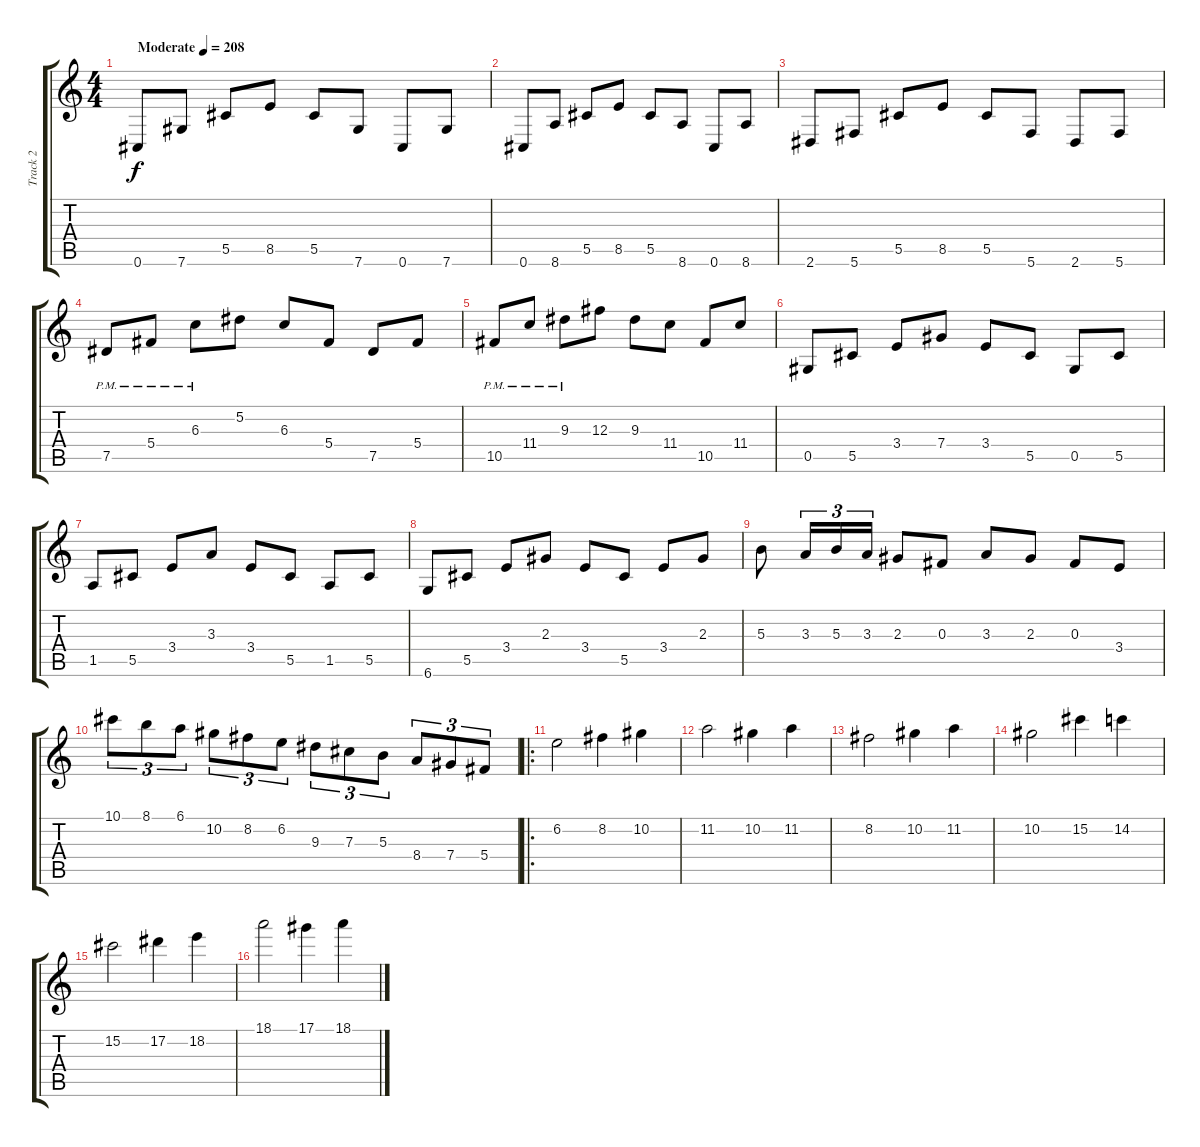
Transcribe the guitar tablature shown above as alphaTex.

\track ("Track 2" "Track 2") {instrument distortionguitar}
\staff {score tabs}
\tuning (Eb4 Bb3 Gb3 Db3 Ab2 Db2) {hide}
\ts (4 4)
\tempo (208 "Moderate")
\clef g2
\ks c
0.6.8{dy f instrument distortionguitar} 7.6.8 5.5.8 8.5.8 5.5.8 7.6.8 0.6.8 7.6.8 |
0.6.8 8.6.8 5.5.8 8.5.8 5.5.8 8.6.8 0.6.8 8.6.8 |
2.6.8 5.6.8 5.5.8 8.5.8 5.5.8 5.6.8 2.6.8 5.6.8 |
7.5{pm}.8 5.4{pm}.8 6.3{pm}.8 5.2.8 6.3.8 5.4.8 7.5.8 5.4.8 |
10.5{pm}.8 11.4{pm}.8 9.3{pm}.8 12.3.8 9.3.8 11.4.8 10.5.8 11.4.8 |
0.5.8 5.5.8 3.4.8 7.4.8 3.4.8 5.5.8 0.5.8 5.5.8 |
1.5.8 5.5.8 3.4.8 3.3.8 3.4.8 5.5.8 1.5.8 5.5.8 |
6.6.8 5.5.8 3.4.8 2.3.8 3.4.8 5.5.8 3.4.8 2.3.8 |
5.3.8 3.3.16{tu (3 2)} 5.3.16{tu (3 2)} 3.3.16{tu (3 2)} 2.3.8 0.3.8 3.3.8 2.3.8 0.3.8 3.4.8 |
10.1.8{tu (3 2)} 8.1.8{tu (3 2)} 6.1.8{tu (3 2)} 10.2.8{tu (3 2)} 8.2.8{tu (3 2)} 6.2.8{tu (3 2)} 9.3.8{tu (3 2)} 7.3.8{tu (3 2)} 5.3.8{tu (3 2)} 8.4.8{tu (3 2)} 7.4.8{tu (3 2)} 5.4.8{tu (3 2)} |
\ro
6.2.2 8.2.4 10.2.4 |
11.2.2 10.2.4 11.2.4 |
8.2.2 10.2.4 11.2.4 |
10.2.2 15.2.4 14.2.4 |
15.2.2 17.2.4 18.2.4 |
18.1.2 17.1.4 18.1.4
